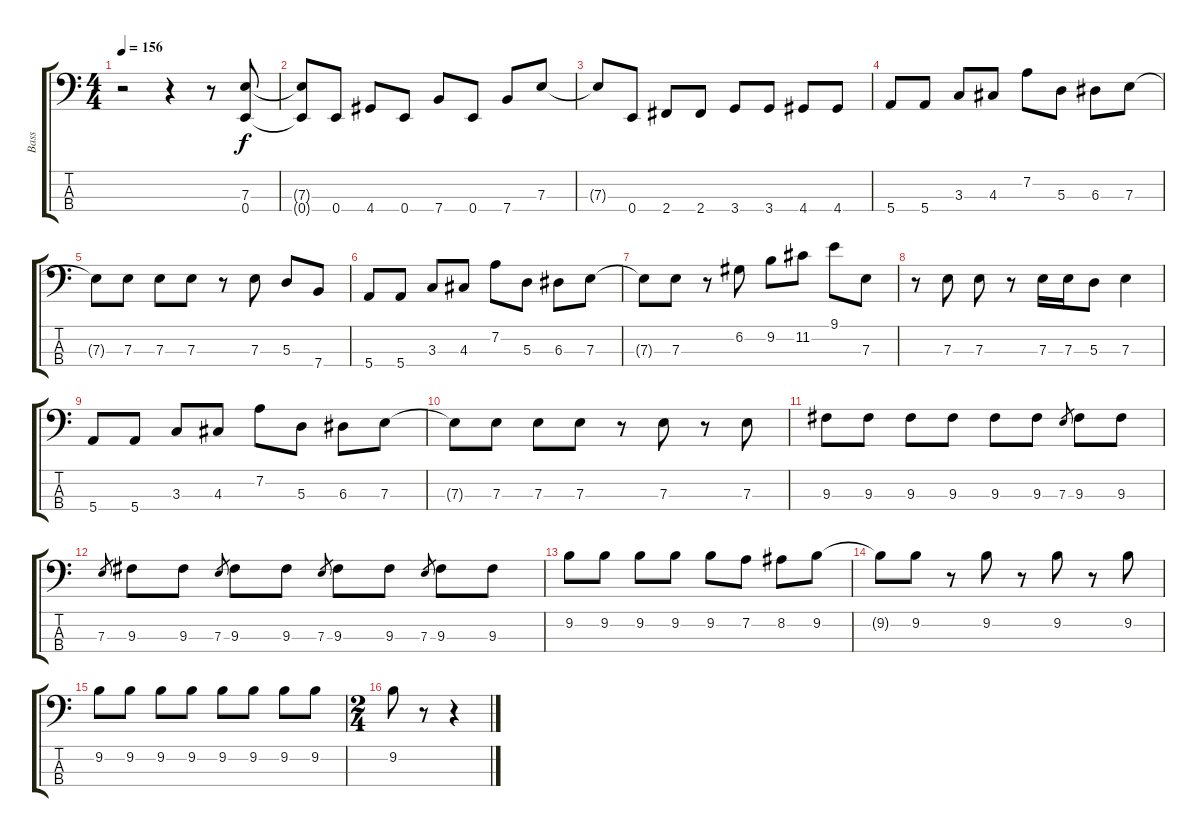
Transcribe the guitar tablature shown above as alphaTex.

\track ("Bass" "Bass") {instrument electricbasspick}
\staff {score tabs}
\tuning (G2 D2 A1 E1) {hide}
\ts (4 4)
\tempo 156
\clef f4
\ks c
r.2{dy f} r.4 r.8 (7.3 0.4).8 |
(7.3{t} 0.4{t}).8 0.4.8 4.4.8 0.4.8 7.4.8 0.4.8 7.4.8 7.3.8 |
7.3{t}.8 0.4.8 2.4.8 2.4.8 3.4.8 3.4.8 4.4.8 4.4.8 |
5.4.8 5.4.8 3.3.8 4.3.8 7.2.8 5.3.8 6.3.8 7.3.8 |
7.3{t}.8 7.3.8 7.3.8 7.3.8 r.8 7.3.8 5.3.8 7.4.8 |
5.4.8 5.4.8 3.3.8 4.3.8 7.2.8 5.3.8 6.3.8 7.3.8 |
7.3{t}.8 7.3.8 r.8 6.2.8 9.2.8 11.2.8 9.1.8 7.3.8 |
r.8 7.3.8 7.3.8 r.8 7.3.16 7.3.16 5.3.8 7.3.4 |
5.4.8 5.4.8 3.3.8 4.3.8 7.2.8 5.3.8 6.3.8 7.3.8 |
7.3{t}.8 7.3.8 7.3.8 7.3.8 r.8 7.3.8 r.8 7.3.8 |
9.3.8 9.3.8 9.3.8 9.3.8 9.3.8 9.3.8 7.3.8{gr} 9.3.8 9.3.8 |
7.3.8{gr} 9.3.8 9.3.8 7.3.8{gr} 9.3.8 9.3.8 7.3.8{gr} 9.3.8 9.3.8 7.3.8{gr} 9.3.8 9.3.8 |
9.2.8 9.2.8 9.2.8 9.2.8 9.2.8 7.2.8 8.2.8 9.2.8 |
9.2{t}.8 9.2.8 r.8 9.2.8 r.8 9.2.8 r.8 9.2.8 |
9.2.8 9.2.8 9.2.8 9.2.8 9.2.8 9.2.8 9.2.8 9.2.8 |
\ts (2 4)
9.2.8 r.8 r.4
